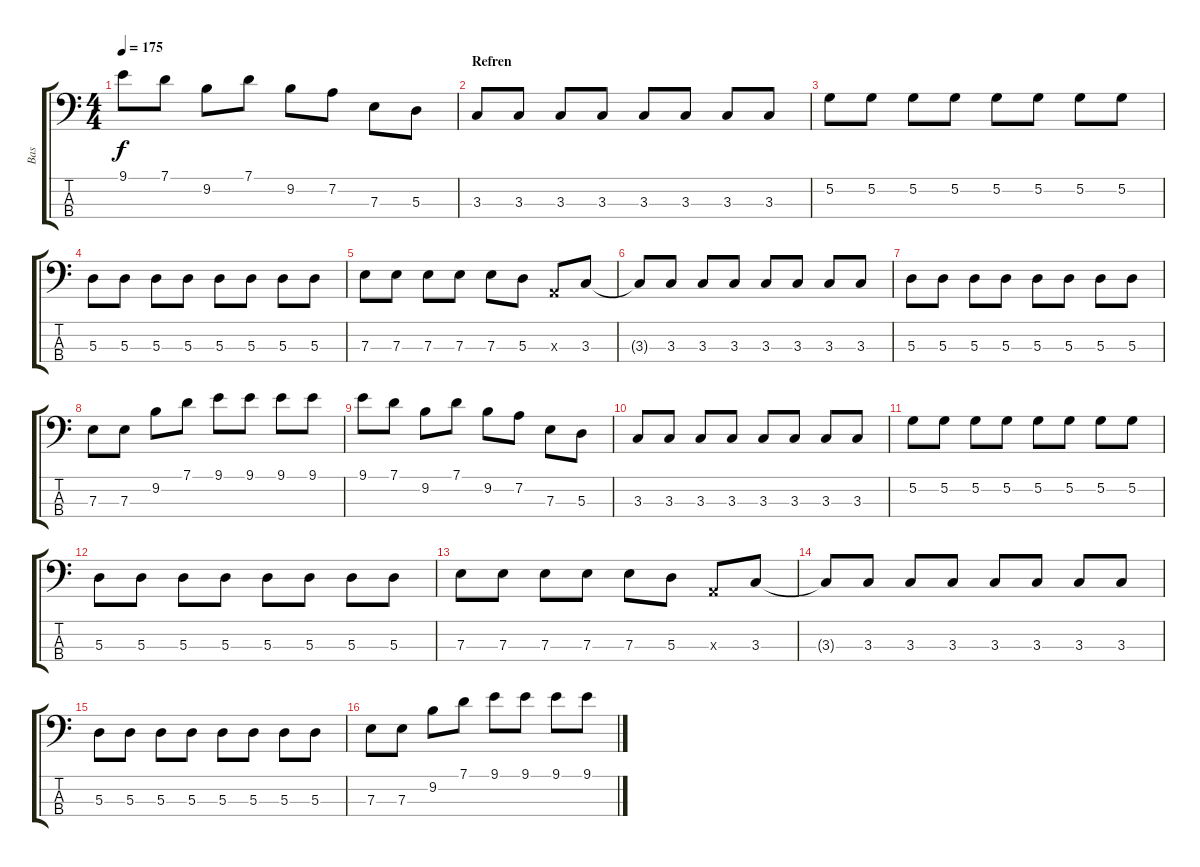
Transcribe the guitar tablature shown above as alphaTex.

\track ("Bas" "Bas") {instrument electricbassfinger}
\staff {score tabs}
\tuning (G2 D2 A1 E1) {hide}
\ts (4 4)
\tempo 175
\clef f4
\ks c
9.1.8{dy f} 7.1.8 9.2.8 7.1.8 9.2.8 7.2.8 7.3.8 5.3.8 |
\section ("" "Refren")
3.3.8 3.3.8 3.3.8 3.3.8 3.3.8 3.3.8 3.3.8 3.3.8 |
5.2.8 5.2.8 5.2.8 5.2.8 5.2.8 5.2.8 5.2.8 5.2.8 |
5.3.8 5.3.8 5.3.8 5.3.8 5.3.8 5.3.8 5.3.8 5.3.8 |
7.3.8 7.3.8 7.3.8 7.3.8 7.3.8 5.3.8 0.3{x}.8 3.3.8 |
3.3{t}.8 3.3.8 3.3.8 3.3.8 3.3.8 3.3.8 3.3.8 3.3.8 |
5.3.8 5.3.8 5.3.8 5.3.8 5.3.8 5.3.8 5.3.8 5.3.8 |
7.3.8 7.3.8 9.2.8 7.1.8 9.1.8 9.1.8 9.1.8 9.1.8 |
9.1.8 7.1.8 9.2.8 7.1.8 9.2.8 7.2.8 7.3.8 5.3.8 |
3.3.8 3.3.8 3.3.8 3.3.8 3.3.8 3.3.8 3.3.8 3.3.8 |
5.2.8 5.2.8 5.2.8 5.2.8 5.2.8 5.2.8 5.2.8 5.2.8 |
5.3.8 5.3.8 5.3.8 5.3.8 5.3.8 5.3.8 5.3.8 5.3.8 |
7.3.8 7.3.8 7.3.8 7.3.8 7.3.8 5.3.8 0.3{x}.8 3.3.8 |
3.3{t}.8 3.3.8 3.3.8 3.3.8 3.3.8 3.3.8 3.3.8 3.3.8 |
5.3.8 5.3.8 5.3.8 5.3.8 5.3.8 5.3.8 5.3.8 5.3.8 |
7.3.8 7.3.8 9.2.8 7.1.8 9.1.8 9.1.8 9.1.8 9.1.8
